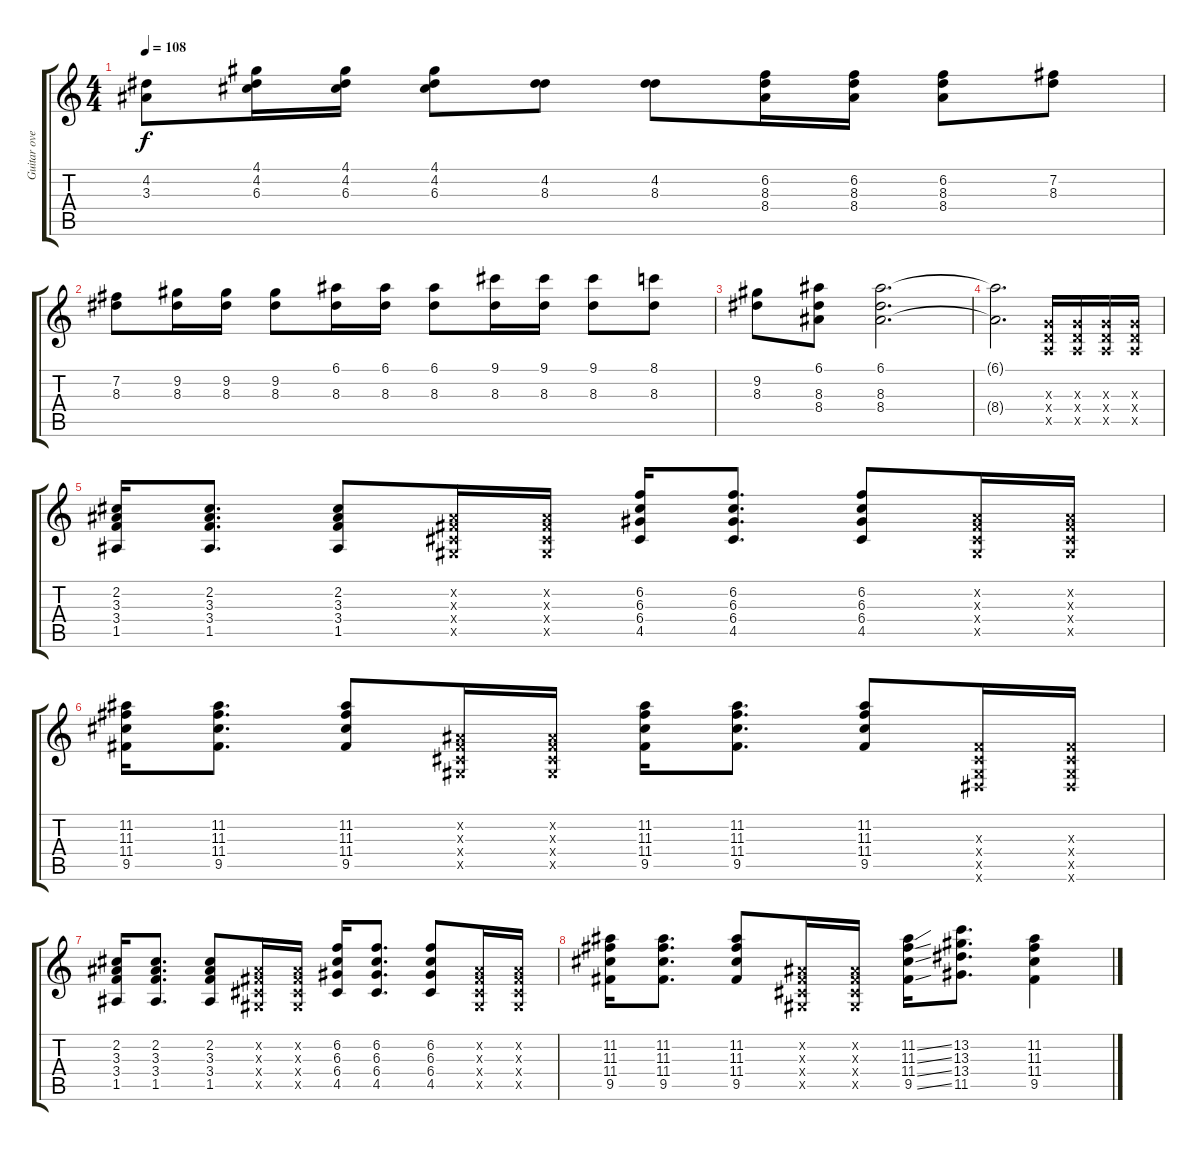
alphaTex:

\track ("Guitar overdrive" "Guitar ove") {instrument overdrivenguitar}
\staff {score tabs}
\tuning (E4 B3 G3 D3 A2 E2) {hide}
\ts (4 4)
\tempo 108
\clef g2
\ks c
(4.2 3.3).8{dy f} (4.1 4.2 6.3).16 (4.1 4.2 6.3).16 (4.1 4.2 6.3).8 (4.2 8.3).8 (4.2 8.3).8 (6.2 8.3 8.4).16 (6.2 8.3 8.4).16 (6.2 8.3 8.4).8 (7.2 8.3).8 |
(7.2 8.3).8 (9.2 8.3).16 (9.2 8.3).16 (9.2 8.3).8 (6.1 8.3).16 (6.1 8.3).16 (6.1 8.3).8 (9.1 8.3).16 (9.1 8.3).16 (9.1 8.3).8 (8.1 8.3).8 |
(9.2 8.3).8 (6.1 8.3 8.4).8 (6.1 8.3 8.4).2{d} |
(6.1{t} 8.4{t}).2{d} (0.3{x} 0.4{x} 0.5{x}).16 (0.3{x} 0.4{x} 0.5{x}).16 (0.3{x} 0.4{x} 0.5{x}).16 (0.3{x} 0.4{x} 0.5{x}).16 |
(2.2 3.3 3.4 1.5).16 (2.2 3.3 3.4 1.5).8{d} (2.2 3.3 3.4 1.5).8 (-1.2{x} -1.3{x} -1.4{x} -1.5{x}).16 (-1.2{x} -1.3{x} -1.4{x} -1.5{x}).16 (6.2 6.3 6.4 4.5).16 (6.2 6.3 6.4 4.5).8{d} (6.2 6.3 6.4 4.5).8 (-1.2{x} -1.3{x} -1.4{x} -1.5{x}).16 (-1.2{x} -1.3{x} -1.4{x} -1.5{x}).16 |
(11.2 11.3 11.4 9.5).16 (11.2 11.3 11.4 9.5).8{d} (11.2 11.3 11.4 9.5).8 (-1.2{x} -1.3{x} -1.4{x} -1.5{x}).16 (-1.2{x} -1.3{x} -1.4{x} -1.5{x}).16 (11.2 11.3 11.4 9.5).16 (11.2 11.3 11.4 9.5).8{d} (11.2 11.3 11.4 9.5).8 (-1.3{x} -1.4{x} -1.5{x} -1.6{x}).16 (-1.3{x} -1.4{x} -1.5{x} -1.6{x}).16 |
(2.2 3.3 3.4 1.5).16 (2.2 3.3 3.4 1.5).8{d} (2.2 3.3 3.4 1.5).8 (-1.2{x} -1.3{x} -1.4{x} -1.5{x}).16 (-1.2{x} -1.3{x} -1.4{x} -1.5{x}).16 (6.2 6.3 6.4 4.5).16 (6.2 6.3 6.4 4.5).8{d} (6.2 6.3 6.4 4.5).8 (-1.2{x} -1.3{x} -1.4{x} -1.5{x}).16 (-1.2{x} -1.3{x} -1.4{x} -1.5{x}).16 |
(11.2 11.3 11.4 9.5).16 (11.2 11.3 11.4 9.5).8{d} (11.2 11.3 11.4 9.5).8 (-1.2{x} -1.3{x} -1.4{x} -1.5{x}).16 (-1.2{x} -1.3{x} -1.4{x} -1.5{x}).16 (11.2{ss} 11.3{ss} 11.4{ss} 9.5{ss}).16 (13.2 13.3 13.4 11.5).8{d} (11.2 11.3 11.4 9.5).4
